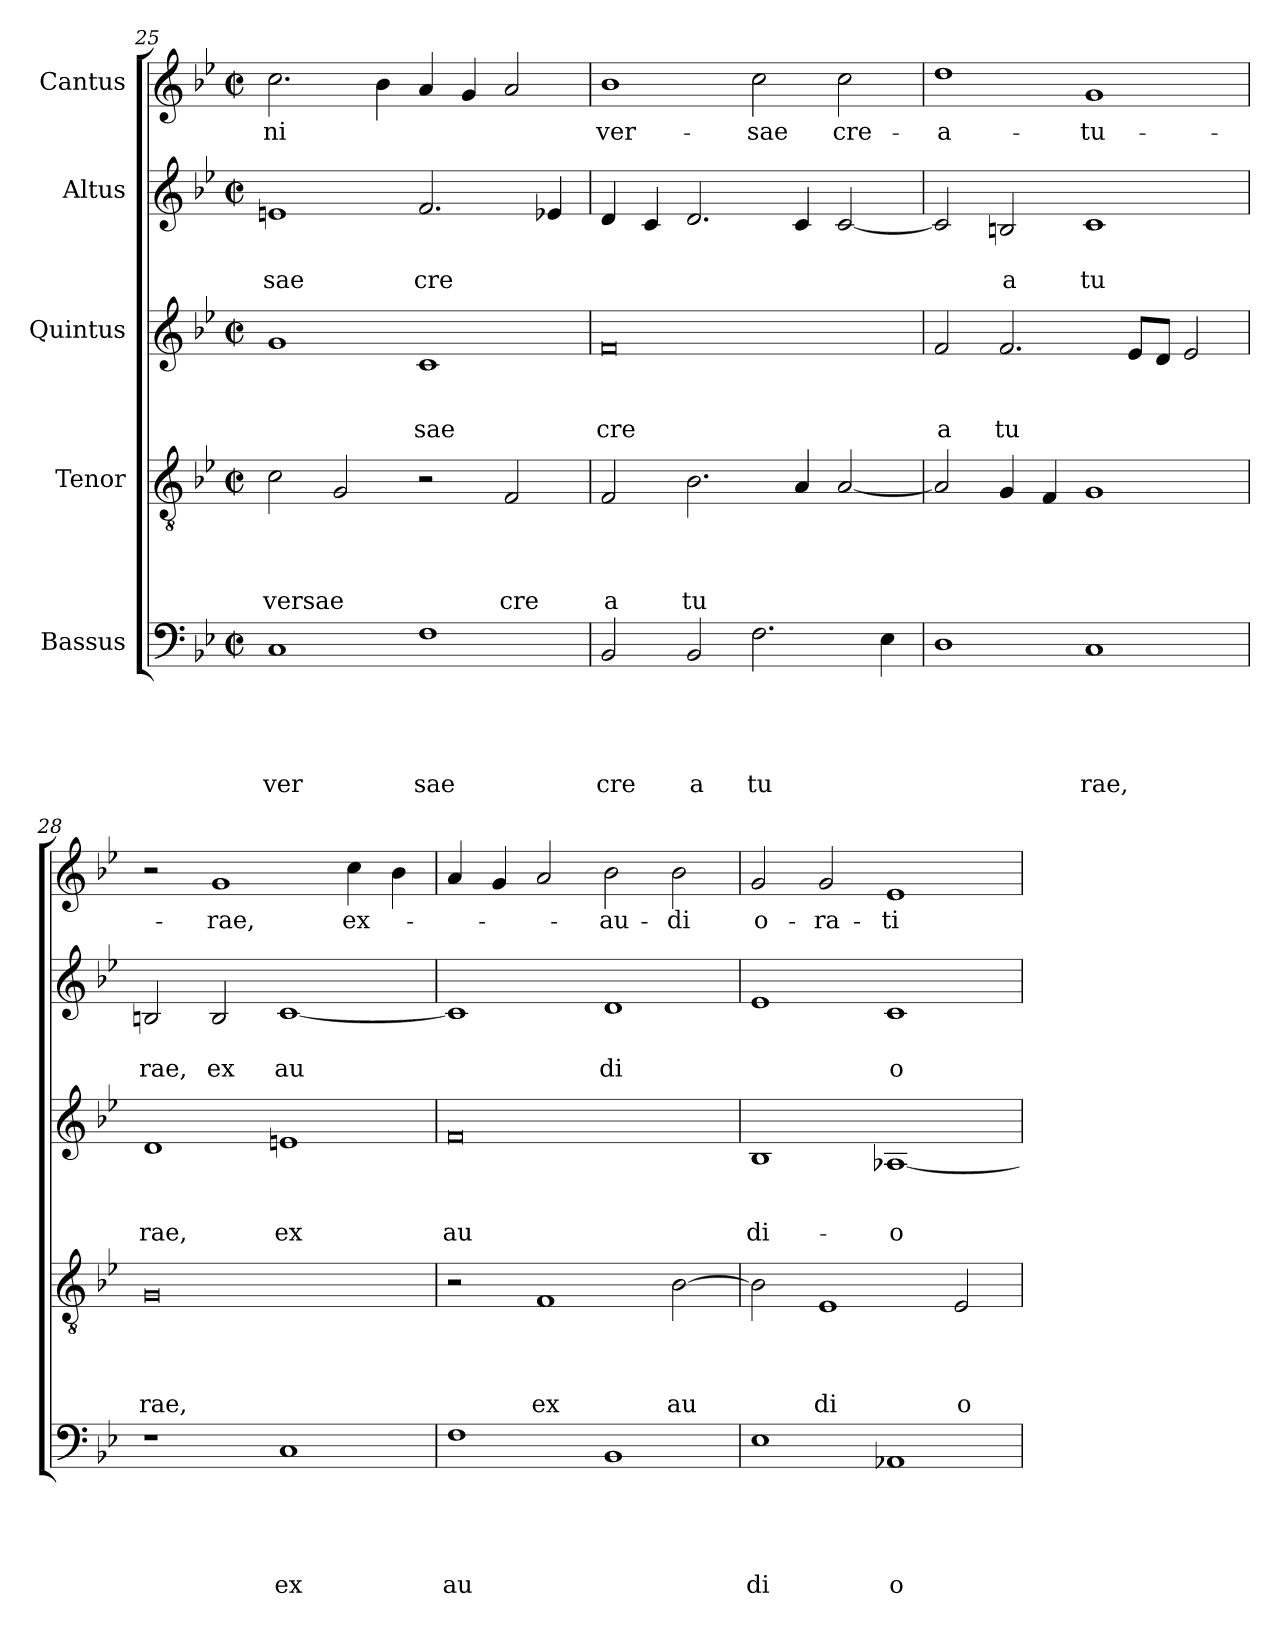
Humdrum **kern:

**kern	**text	**text	**text	**text	**text	**kern	**text	**text	**text	**text	**kern	**text	**text	**text	**kern	**text	**text	**kern	**text
*part5	*part5	*part5	*part5	*part5	*part5	*part4	*part4	*part4	*part4	*part4	*part3	*part3	*part3	*part3	*part2	*part2	*part2	*part1	*part1
*staff5	*staff5	*staff5	*staff5	*staff5	*staff5	*staff4	*staff4	*staff4	*staff4	*staff4	*staff3	*staff3	*staff3	*staff3	*staff2	*staff2	*staff2	*staff1	*staff1
*I"Bassus	*	*	*	*	*	*I"Tenor	*	*	*	*	*I"Quintus	*	*	*	*I"Altus	*	*	*I"Cantus	*
!!LO:LB:g=z
*clefF4	*	*	*	*	*	*clefGv2	*	*	*	*	*clefG2	*	*	*	*clefG2	*	*	*clefG2	*
*k[b-e-]	*	*	*	*	*	*k[b-e-]	*	*	*	*	*k[b-e-]	*	*	*	*k[b-e-]	*	*	*k[b-e-]	*
*B-:	*	*	*	*	*	*B-:	*	*	*	*	*B-:	*	*	*	*B-:	*	*	*B-:	*
*M2/2	*	*	*	*	*	*M2/2	*	*	*	*	*M2/2	*	*	*	*M2/2	*	*	*M2/2	*
*met(c|)	*	*	*	*	*	*met(c|)	*	*	*	*	*met(c|)	*	*	*	*met(c|)	*	*	*met(c|)	*
=25	=25	=25	=25	=25	=25	=25	=25	=25	=25	=25	=25	=25	=25	=25	=25	=25	=25	=25	=25
!	!	!	!	!	!LO:LY:b	!	!	!	!	!LO:LY:b	!	!	!	!	!	!	!LO:LY:b	!	!LO:LY:b
1C	.	.	.	.	-ver	2c\	.	.	.	versae	1g	.	.	.	1en	.	sae	2.cc\	ni
.	.	.	.	.	.	2G/	.	.	.	.	.	.	.	.	.	.	.	.	.
.	.	.	.	.	.	.	.	.	.	.	.	.	.	.	.	.	.	4b-\	.
!	!	!	!	!	!LO:LY:b	!	!	!	!	!	!	!	!	!LO:LY:b	!	!	!LO:LY:b	!	!
1F	.	.	.	.	sae	2r	.	.	.	.	1c	.	.	-sae	2.f/	.	cre	4a/	.
.	.	.	.	.	.	.	.	.	.	.	.	.	.	.	.	.	.	4g/	.
!	!	!	!	!	!	!	!	!	!	!LO:LY:b	!	!	!	!	!	!	!	!	!
.	.	.	.	.	.	2F/	.	.	.	cre	.	.	.	.	.	.	.	2a/	.
.	.	.	.	.	.	.	.	.	.	.	.	.	.	.	4e-X/	.	.	.	.
=26	=26	=26	=26	=26	=26	=26	=26	=26	=26	=26	=26	=26	=26	=26	=26	=26	=26	=26	=26
!	!	!	!	!	!LO:LY:b	!	!	!	!	!LO:LY:b	!	!	!	!LO:LY:b	!	!	!	!	!LO:LY:b
2BB-/	.	.	.	.	cre	2F/	.	.	.	a	0f	.	.	cre	4d/	.	.	1b-	ver-
.	.	.	.	.	.	.	.	.	.	.	.	.	.	.	4c/	.	.	.	.
!	!	!	!	!	!LO:LY:b	!	!	!	!	!LO:LY:b	!	!	!	!	!	!	!	!	!
2BB-/	.	.	.	.	a	2.B-\	.	.	.	tu	.	.	.	.	2.d/	.	.	.	.
!	!	!	!	!	!LO:LY:b	!	!	!	!	!	!	!	!	!	!	!	!	!	!LO:LY:b
2.F\	.	.	.	.	tu	.	.	.	.	.	.	.	.	.	.	.	.	2cc\	-sae
.	.	.	.	.	.	4A/	.	.	.	.	.	.	.	.	4c/	.	.	.	.
!	!	!	!	!	!	!	!	!	!	!	!	!	!	!	!	!	!	!	!LO:LY:b
.	.	.	.	.	.	[<2A/	.	.	.	.	.	.	.	.	[<2c/	.	.	2cc\	cre-
4E-\	.	.	.	.	.	.	.	.	.	.	.	.	.	.	.	.	.	.	.
=27	=27	=27	=27	=27	=27	=27	=27	=27	=27	=27	=27	=27	=27	=27	=27	=27	=27	=27	=27
!	!	!	!	!	!	!	!	!	!	!	!	!	!	!LO:LY:b	!	!	!	!	!LO:LY:b
1D	.	.	.	.	.	2A/]	.	.	.	.	2f/	.	.	a	2c/]	.	.	1dd	-a-
!	!	!	!	!	!	!	!	!	!	!	!	!	!	!LO:LY:b	!	!	!LO:LY:b	!	!
.	.	.	.	.	.	4G/	.	.	.	.	2.f/	.	.	tu	2Bn/	.	a	.	.
.	.	.	.	.	.	4F/	.	.	.	.	.	.	.	.	.	.	.	.	.
!	!	!	!	!	!LO:LY:b	!	!	!	!	!	!	!	!	!	!	!	!LO:LY:b	!	!LO:LY:b
1C	.	.	.	.	rae,	1G	.	.	.	.	.	.	.	.	1c	.	tu	1g	-tu-
.	.	.	.	.	.	.	.	.	.	.	8e-/L	.	.	.	.	.	.	.	.
.	.	.	.	.	.	.	.	.	.	.	8d/J	.	.	.	.	.	.	.	.
.	.	.	.	.	.	.	.	.	.	.	2e-/	.	.	.	.	.	.	.	.
=28	=28	=28	=28	=28	=28	=28	=28	=28	=28	=28	=28	=28	=28	=28	=28	=28	=28	=28	=28
!	!	!	!	!	!	!	!	!	!	!LO:LY:b	!	!	!	!LO:LY:b	!	!	!LO:LY:b	!	!
1r	.	.	.	.	.	0G	.	.	.	rae,	1d	.	.	rae,	2Bn/	.	rae,	2r	.
!	!	!	!	!	!	!	!	!	!	!	!	!	!	!	!	!	!LO:LY:b	!	!LO:LY:b
.	.	.	.	.	.	.	.	.	.	.	.	.	.	.	2B/	.	ex	1g	-rae,
!	!	!	!	!	!LO:LY:b	!	!	!	!	!	!	!	!	!LO:LY:b	!	!	!LO:LY:b	!	!
1C	.	.	.	.	ex	.	.	.	.	.	1en	.	.	ex	[<1c	.	au	.	.
!	!	!	!	!	!	!	!	!	!	!	!	!	!	!	!	!	!	!	!LO:LY:b
.	.	.	.	.	.	.	.	.	.	.	.	.	.	.	.	.	.	4cc\	ex-
.	.	.	.	.	.	.	.	.	.	.	.	.	.	.	.	.	.	4b-\	.
=29	=29	=29	=29	=29	=29	=29	=29	=29	=29	=29	=29	=29	=29	=29	=29	=29	=29	=29	=29
!	!	!	!	!	!LO:LY:b	!	!	!	!	!	!	!	!	!LO:LY:b	!	!	!	!	!
1F	.	.	.	.	au	2r	.	.	.	.	0f	.	.	au	1c]	.	.	4a/	.
.	.	.	.	.	.	.	.	.	.	.	.	.	.	.	.	.	.	4g/	.
!	!	!	!	!	!	!	!	!	!	!LO:LY:b	!	!	!	!	!	!	!	!	!
.	.	.	.	.	.	1F	.	.	.	ex	.	.	.	.	.	.	.	2a/	.
!	!	!	!	!	!	!	!	!	!	!	!	!	!	!	!	!	!LO:LY:b	!	!LO:LY:b
1BB-	.	.	.	.	.	.	.	.	.	.	.	.	.	.	1d	.	di	2b-\	-au-
!	!	!	!	!	!	!	!	!	!	!LO:LY:b	!	!	!	!	!	!	!	!	!LO:LY:b
.	.	.	.	.	.	[>2B-\	.	.	.	au	.	.	.	.	.	.	.	2b-\	-di
=30	=30	=30	=30	=30	=30	=30	=30	=30	=30	=30	=30	=30	=30	=30	=30	=30	=30	=30	=30
!	!	!	!	!	!LO:LY:b	!	!	!	!	!	!	!	!	!LO:LY:b	!	!	!	!	!LO:LY:b
1E-	.	.	.	.	di	2B-\]	.	.	.	.	1B-	.	.	di-	1e-	.	.	2g/	o-
!	!	!	!	!	!	!	!	!	!	!LO:LY:b	!	!	!	!	!	!	!	!	!LO:LY:b
.	.	.	.	.	.	1E-	.	.	.	di	.	.	.	.	.	.	.	2g/	-ra-
!	!	!	!	!	!LO:LY:b	!	!	!	!	!	!	!	!	!LO:LY:b	!	!	!LO:LY:b	!	!LO:LY:b
1AA-X	.	.	.	.	o	.	.	.	.	.	[<1A-X	.	.	-o	1c	.	o	1e-	-ti-
!	!	!	!	!	!	!	!	!	!	!LO:LY:b	!	!	!	!	!	!	!	!	!
.	.	.	.	.	.	2E-/	.	.	.	o	.	.	.	.	.	.	.	.	.
=	=	=	=	=	=	=	=	=	=	=	=	=	=	=	=	=	=	=	=
*-	*-	*-	*-	*-	*-	*-	*-	*-	*-	*-	*-	*-	*-	*-	*-	*-	*-	*-	*-
